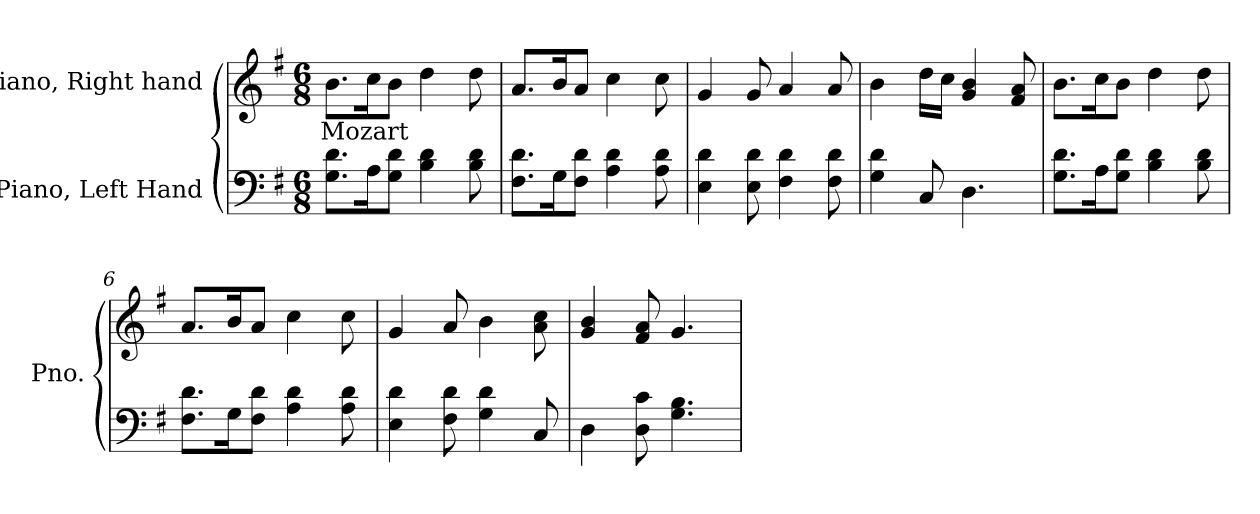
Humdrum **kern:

**kern	**kern	**text
*part2	*part1	*part1
*staff2	*staff1	*staff1
*I"Piano, Left Hand	*I"Piano, Right hand	*
*I'Pno.	*I'Pno.	*
*clefF4	*clefG2	*
*k[f#]	*k[f#]	*
*M6/8	*M6/8	*
*MM90	*MM90	*
=1	=1	=1
!	!	!LO:LY:b
8.G\ 8.d\L	8.b\L	Mozart
16A\K	16cc\K	.
8G\ 8d\J	8b\J	.
4B\ 4d\	4dd\	.
8B\ 8d\	8dd\	.
=2	=2	=2
8.F#\ 8.d\L	8.a/L	.
16G\K	16b/K	.
8F#\ 8d\J	8a/J	.
4A\ 4d\	4cc\	.
8A\ 8d\	8cc\	.
=3	=3	=3
4E\ 4d\	4g/	.
8E\ 8d\	8g/	.
4F#\ 4d\	4a/	.
8F#\ 8d\	8a/	.
=4	=4	=4
4G\ 4d\	4b\	.
8C/	16dd\LL	.
.	16cc\JJ	.
4.D\	4g/ 4b/	.
.	8f#/ 8a/	.
!!LO:LB:g=z
=5	=5	=5
8.G\ 8.d\L	8.b\L	.
16A\K	16cc\K	.
8G\ 8d\J	8b\J	.
4B\ 4d\	4dd\	.
8B\ 8d\	8dd\	.
=6	=6	=6
8.F#\ 8.d\L	8.a/L	.
16G\K	16b/K	.
8F#\ 8d\J	8a/J	.
4A\ 4d\	4cc\	.
8A\ 8d\	8cc\	.
=7	=7	=7
4E\ 4d\	4g/	.
8F#\ 8d\	8a/	.
4G\ 4d\	4b\	.
8C/	8a\ 8cc\	.
=8	=8	=8
4D\	4g/ 4b/	.
8D\ 8c\	8f#/ 8a/	.
4.G\ 4.B\	4.g/	.
=	=	=
*-	*-	*-
